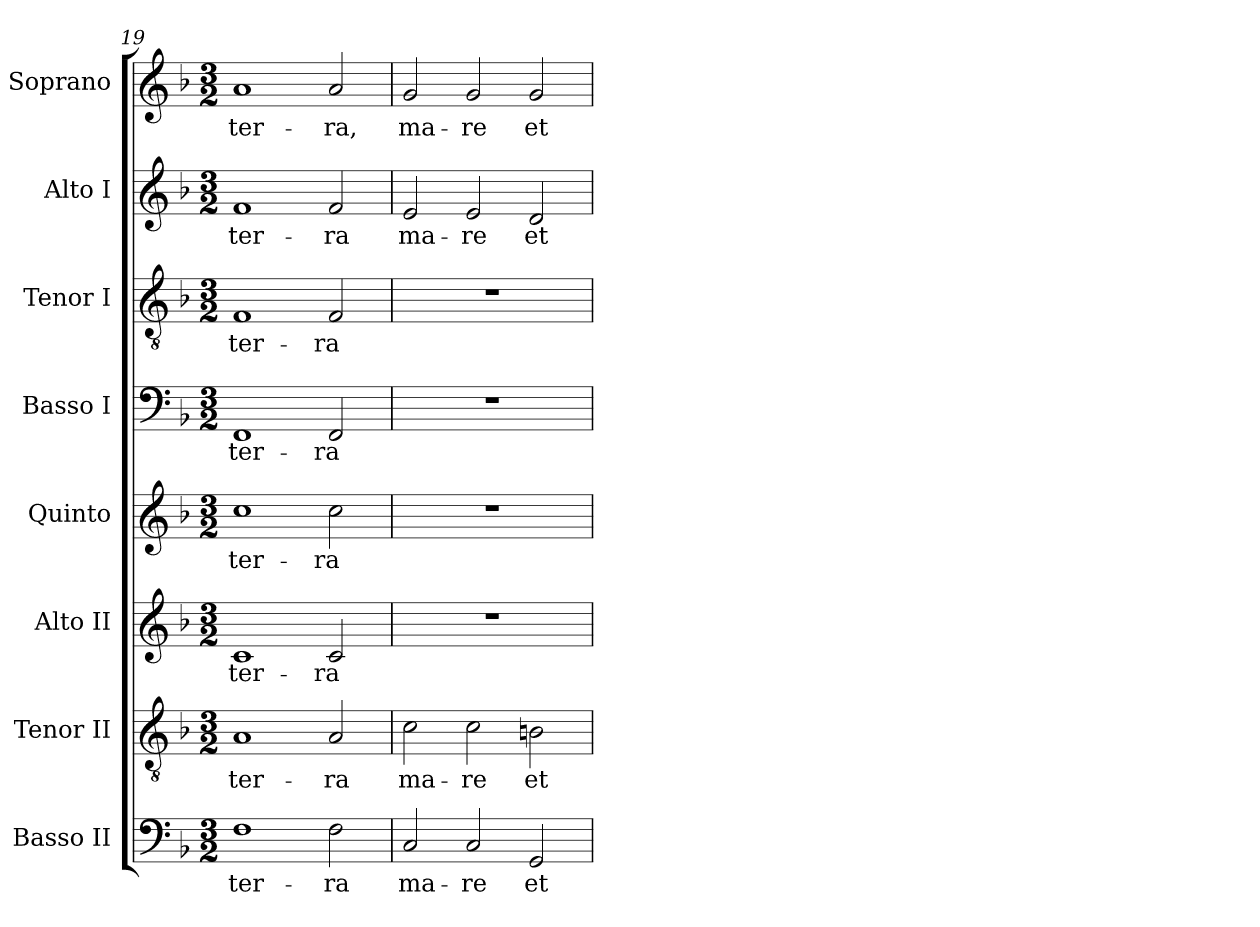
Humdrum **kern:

**kern	**text	**kern	**text	**kern	**text	**kern	**text	**kern	**text	**kern	**text	**kern	**text	**kern	**text
*part8	*part8	*part7	*part7	*part6	*part6	*part5	*part5	*part4	*part4	*part3	*part3	*part2	*part2	*part1	*part1
*staff8	*staff8	*staff7	*staff7	*staff6	*staff6	*staff5	*staff5	*staff4	*staff4	*staff3	*staff3	*staff2	*staff2	*staff1	*staff1
*I"Basso II	*	*I"Tenor II	*	*I"Alto II	*	*I"Quinto	*	*I"Basso I	*	*I"Tenor I	*	*I"Alto I	*	*I"Soprano	*
*I'B. 2	*	*I'T. 2	*	*I'A. 2	*	*I'Q.	*	*I'B. 1	*	*I'T. 1	*	*I'A. 1	*	*I'S.	*
*clefF4	*	*clefGv2	*	*clefG2	*	*clefG2	*	*clefF4	*	*clefGv2	*	*clefG2	*	*clefG2	*
*	*	*ITrd7c12	*	*	*	*	*	*	*	*ITrd7c12	*	*	*	*	*
*k[b-]	*	*k[b-]	*	*k[b-]	*	*k[b-]	*	*k[b-]	*	*k[b-]	*	*k[b-]	*	*k[b-]	*
*F:	*	*F:	*	*F:	*	*F:	*	*F:	*	*F:	*	*F:	*	*F:	*
*M3/2	*	*M3/2	*	*M3/2	*	*M3/2	*	*M3/2	*	*M3/2	*	*M3/2	*	*M3/2	*
=19	=19	=19	=19	=19	=19	=19	=19	=19	=19	=19	=19	=19	=19	=19	=19
!	!LO:LY:b:color=#000000	!	!	!	!	!	!	!	!	!	!	!	!	!	!
!	!	!	!LO:LY:b:color=#000000	!	!	!	!	!	!	!	!	!	!	!	!
!	!	!	!	!	!LO:LY:b:color=#000000	!	!	!	!	!	!	!	!	!	!
!	!	!	!	!	!	!	!LO:LY:b:color=#000000	!	!	!	!	!	!	!	!
!	!	!	!	!	!	!	!	!	!LO:LY:b:color=#000000	!	!	!	!	!	!
!	!	!	!	!	!	!	!	!	!	!	!LO:LY:b:color=#000000	!	!	!	!
!	!	!	!	!	!	!	!	!	!	!	!	!	!LO:LY:b:color=#000000	!	!
!	!	!	!	!	!	!	!	!	!	!	!	!	!	!	!LO:LY:b:color=#000000
1Fi	ter-	1AAi	ter-	1ci	ter-	1cci	ter-	1FFi	ter-	1FFi	ter-	1fi	ter-	1ai	ter-
!	!LO:LY:b:color=#000000	!	!	!	!	!	!	!	!	!	!	!	!	!	!
!	!	!	!LO:LY:b:color=#000000	!	!	!	!	!	!	!	!	!	!	!	!
!	!	!	!	!	!LO:LY:b:color=#000000	!	!	!	!	!	!	!	!	!	!
!	!	!	!	!	!	!	!LO:LY:b:color=#000000	!	!	!	!	!	!	!	!
!	!	!	!	!	!	!	!	!	!LO:LY:b:color=#000000	!	!	!	!	!	!
!	!	!	!	!	!	!	!	!	!	!	!LO:LY:b:color=#000000	!	!	!	!
!	!	!	!	!	!	!	!	!	!	!	!	!	!LO:LY:b:color=#000000	!	!
!	!	!	!	!	!	!	!	!	!	!	!	!	!	!	!LO:LY:b:color=#000000
2Fi\	-ra	2AAi/	-ra	2ci/	-ra	2cci\	-ra	2FFi/	-ra	2FFi/	-ra	2fi/	-ra	2ai/	-ra,
=20	=20	=20	=20	=20	=20	=20	=20	=20	=20	=20	=20	=20	=20	=20	=20
!	!LO:LY:b:color=#000000	!	!	!	!	!	!	!	!	!	!	!	!	!	!
!	!	!	!LO:LY:b:color=#000000	!LO:N:vis=1	!	!LO:N:vis=1	!	!LO:N:vis=1	!	!LO:N:vis=1	!	!	!	!	!
!	!	!	!	!	!	!	!	!	!	!	!	!	!LO:LY:b:color=#000000	!	!
!	!	!	!	!	!	!	!	!	!	!	!	!	!	!	!LO:LY:b:color=#000000
2Ci/	ma-	2Ci\	ma-	1.r	.	1.r	.	1.r	.	1.r	.	2ei/	ma-	2gi/	ma-
!	!LO:LY:b:color=#000000	!	!	!	!	!	!	!	!	!	!	!	!	!	!
!	!	!	!LO:LY:b:color=#000000	!	!	!	!	!	!	!	!	!	!	!	!
!	!	!	!	!	!	!	!	!	!	!	!	!	!LO:LY:b:color=#000000	!	!
!	!	!	!	!	!	!	!	!	!	!	!	!	!	!	!LO:LY:b:color=#000000
2Ci/	-re	2Ci\	-re	.	.	.	.	.	.	.	.	2ei/	-re	2gi/	-re
!	!LO:LY:b:color=#000000	!	!	!	!	!	!	!	!	!	!	!	!	!	!
!	!	!	!LO:LY:b:color=#000000	!	!	!	!	!	!	!	!	!	!	!	!
!	!	!	!	!	!	!	!	!	!	!	!	!	!LO:LY:b:color=#000000	!	!
!	!	!	!	!	!	!	!	!	!	!	!	!	!	!	!LO:LY:b:color=#000000
2GGi/	et	2BBni\	et	.	.	.	.	.	.	.	.	2di/	et	2gi/	et
=	=	=	=	=	=	=	=	=	=	=	=	=	=	=	=
*-	*-	*-	*-	*-	*-	*-	*-	*-	*-	*-	*-	*-	*-	*-	*-
